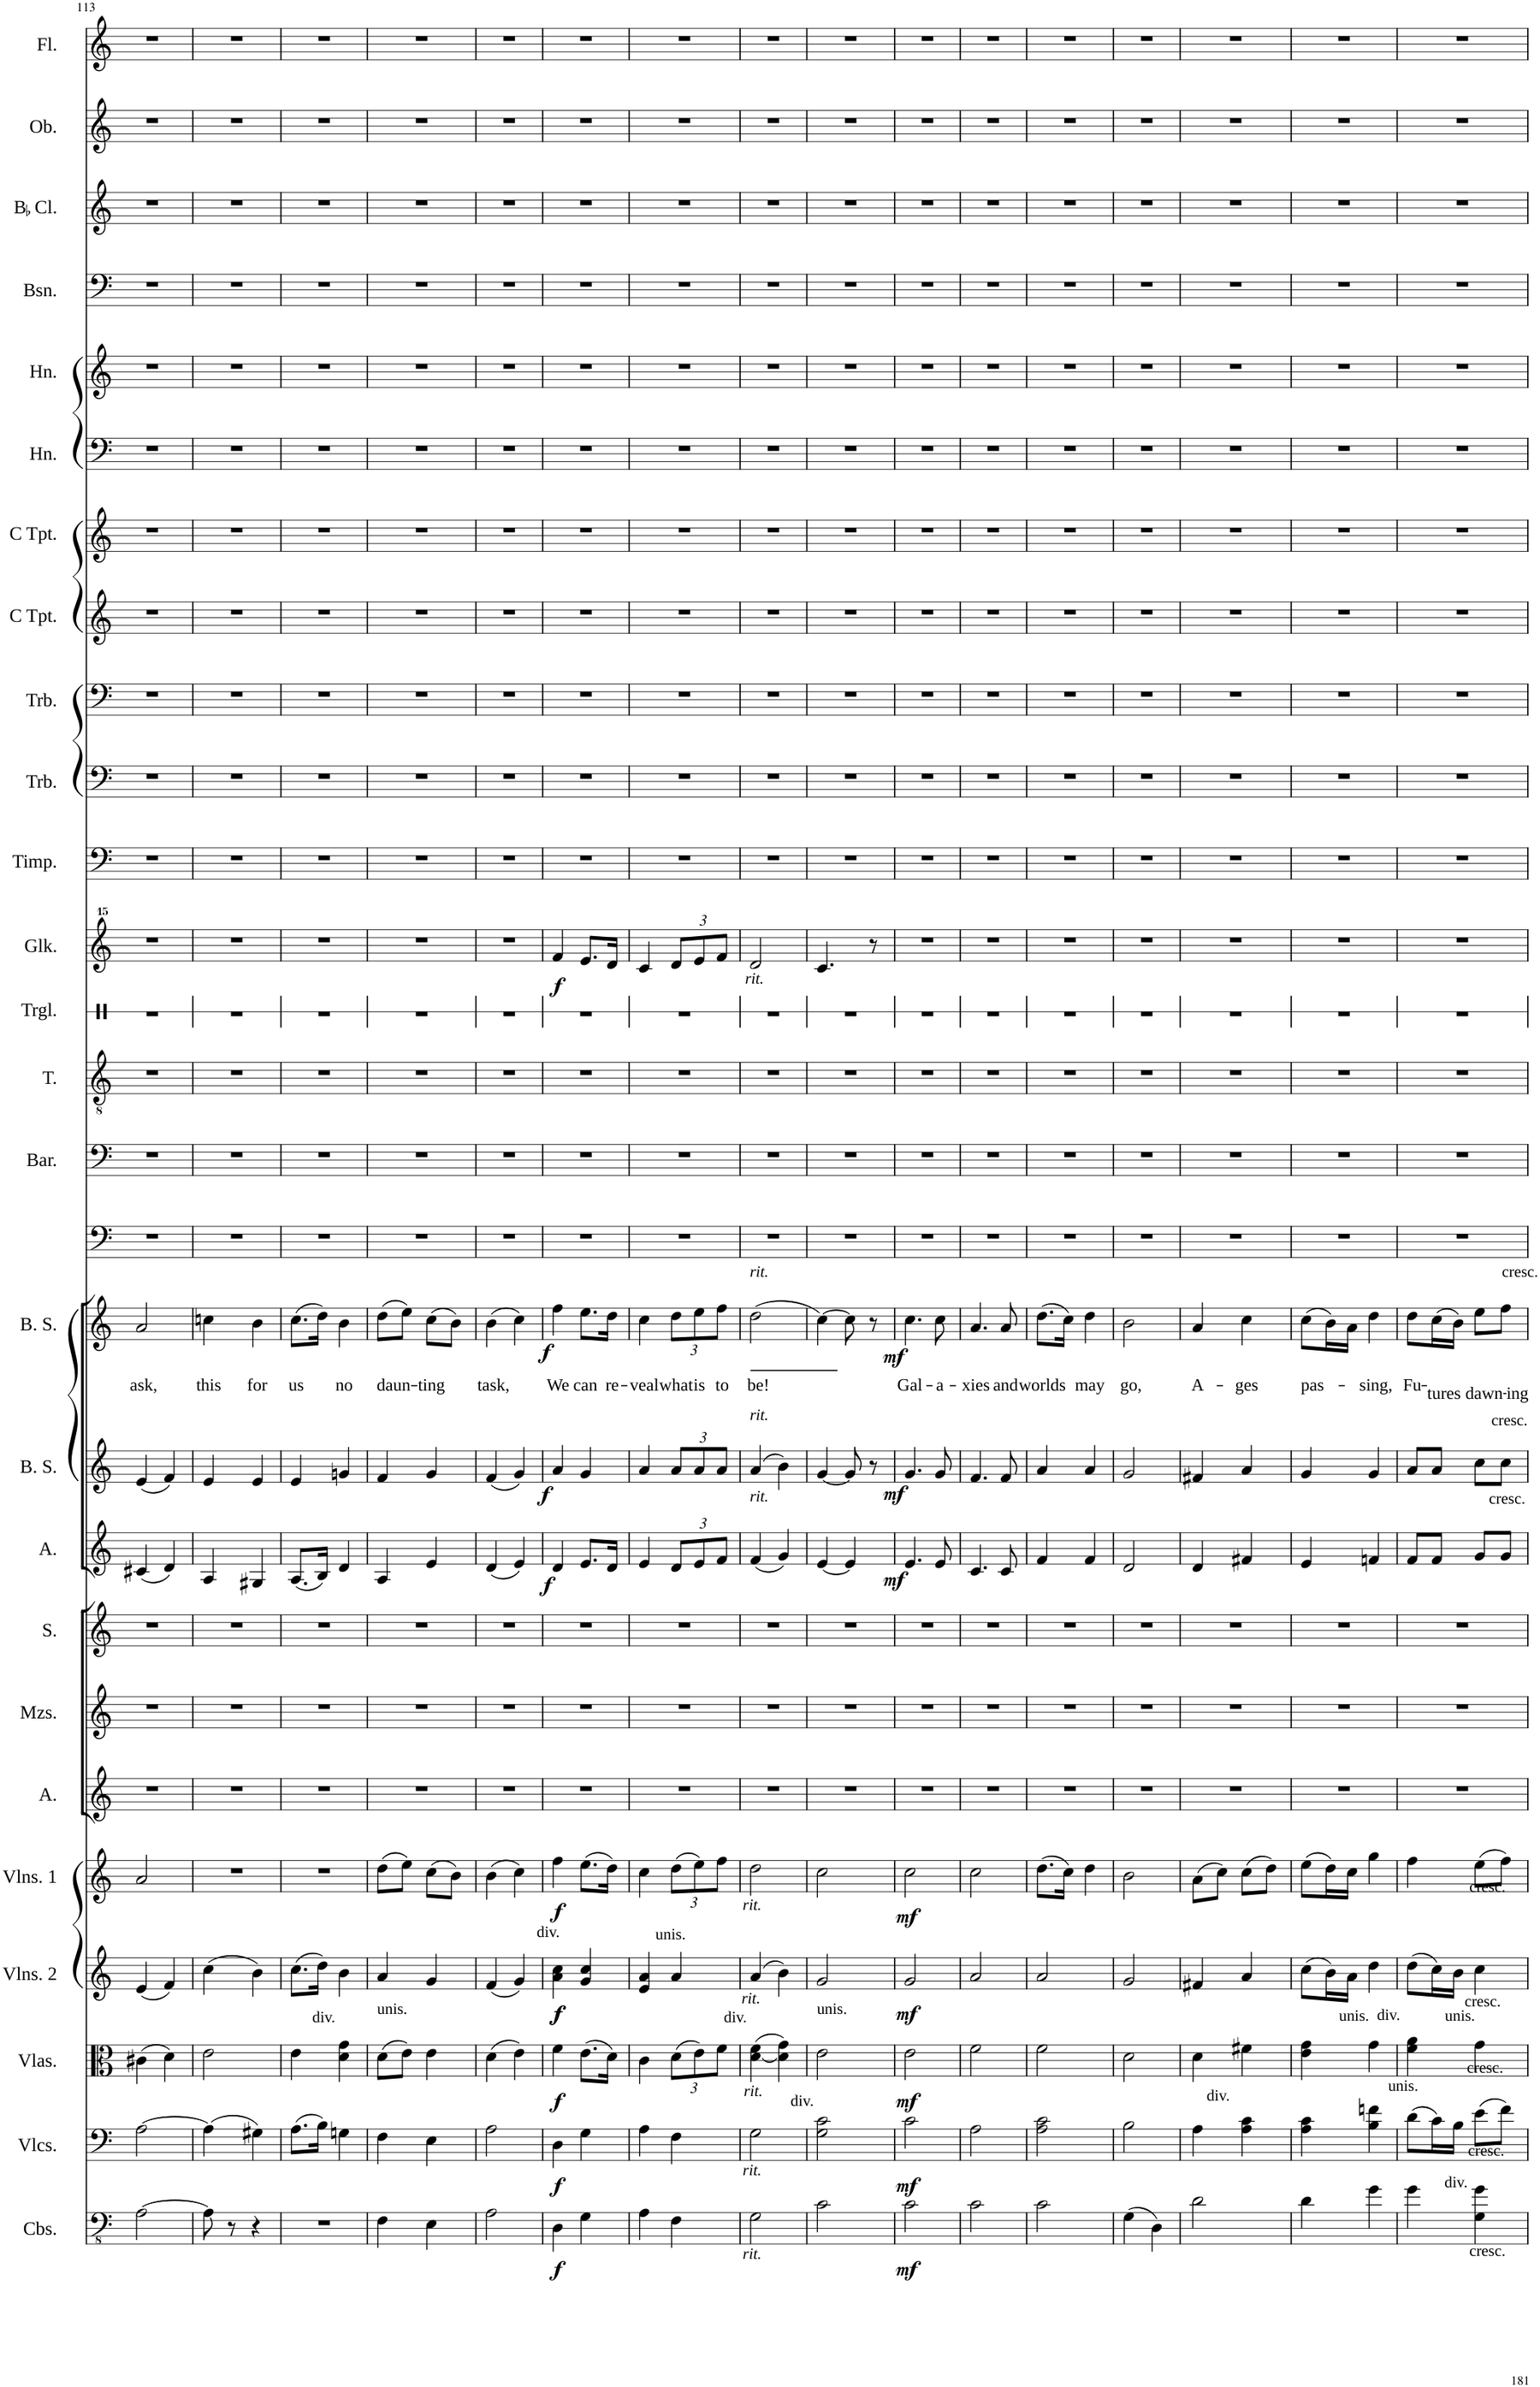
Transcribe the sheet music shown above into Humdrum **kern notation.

**kern	**dynam	**kern	**dynam	**kern	**dynam	**kern	**dynam	**kern	**dynam	**kern	**kern	**kern	**kern	**dynam	**kern	**dynam	**kern	**text	**dynam	**kern	**kern	**kern	**kern	**kern	**dynam	**kern	**kern	**kern	**kern	**kern	**kern	**kern	**kern	**kern	**kern	**kern
*part27	*part27	*part26	*part26	*part25	*part25	*part24	*part24	*part23	*part23	*part22	*part21	*part20	*part19	*part19	*part18	*part18	*part17	*part17	*part17	*part16	*part15	*part14	*part13	*part12	*part12	*part11	*part10	*part9	*part8	*part7	*part6	*part5	*part4	*part3	*part2	*part1
*staff27	*staff27	*staff26	*staff26	*staff25	*staff25	*staff24	*staff24	*staff23	*staff23	*staff22	*staff21	*staff20	*staff19	*staff19	*staff18	*staff18	*staff17	*staff17	*staff17	*staff16	*staff15	*staff14	*staff13	*staff12	*staff12	*staff11	*staff10	*staff9	*staff8	*staff7	*staff6	*staff5	*staff4	*staff3	*staff2	*staff1
*I"Contrabasses	*	*I"Violoncellos	*	*I"Violas	*	*I"Violins 2	*	*I"Violins 1	*	*I"Alto	*I"Mezzosoprano	*I"Soprano	*I"Alto	*	*I"Boy Soprano	*	*I"Boy Soprano	*	*	*I"Bass	*I"Baritone	*I"Tenor	*I"Triangle	*I"Glockenspiel	*	*I"Timpani	*I"Trombone	*I"Trombone	*I"C Trumpet	*I"C Trumpet	*I"Horn	*I"Horn	*I"Bassoon	*I"BaccidentalFlat Clarinet	*I"Oboe	*I"Flute
*I'Cbs.	*	*I'Vlcs.	*	*I'Vlas.	*	*I'Vlns. 2	*	*I'Vlns. 1	*	*I'A.	*I'Mzs.	*I'S.	*I'A.	*	*I'B. S.	*	*I'B. S.	*	*	*	*I'Bar.	*I'T.	*I'Trgl.	*I'Glk.	*	*I'Timp.	*I'Trb.	*I'Trb.	*I'C Tpt.	*I'C Tpt.	*I'Hn.	*I'Hn.	*I'Bsn.	*I'BaccidentalFlat Cl.	*I'Ob.	*I'Fl.
!!LO:PB:g=z
*clefFv4	*	*clefF4	*	*clefC3	*	*clefG2	*	*clefG2	*	*clefG2	*clefG2	*clefG2	*clefG2	*	*clefG2	*	*clefG2	*	*	*clefF4	*clefF4	*clefGv2	*clefX	*clefG^^2	*	*clefF4	*clefF4	*clefF4	*clefG2	*clefG2	*clefF4	*clefG2	*clefF4	*clefG2	*clefG2	*clefG2
*	*	*	*	*	*	*	*	*	*	*	*	*	*	*	*	*	*	*	*	*	*	*	*	*	*	*	*	*	*	*	*ITrd4c7	*ITrd4c7	*	*ITrd1c2	*	*
*k[]	*	*k[]	*	*k[]	*	*k[]	*	*k[]	*	*k[]	*k[]	*k[]	*k[]	*	*k[]	*	*k[]	*	*	*k[]	*k[]	*k[]	*k[]	*k[]	*	*k[]	*k[]	*k[]	*k[]	*k[]	*k[]	*k[]	*k[]	*k[]	*k[]	*k[]
*M2/4	*	*M2/4	*	*M2/4	*	*M2/4	*	*M2/4	*	*M2/4	*M2/4	*M2/4	*M2/4	*	*M2/4	*	*M2/4	*	*	*M2/4	*M2/4	*M2/4	*M2/4	*M2/4	*	*M2/4	*M2/4	*M2/4	*M2/4	*M2/4	*M2/4	*M2/4	*M2/4	*M2/4	*M2/4	*M2/4
=113	=113	=113	=113	=113	=113	=113	=113	=113	=113	=113	=113	=113	=113	=113	=113	=113	=113	=113	=113	=113	=113	=113	=113	=113	=113	=113	=113	=113	=113	=113	=113	=113	=113	=113	=113	=113
!	!	!	!	!	!	!	!	!	!	!	!	!	!	!	!	!	!	!LO:LY:b	!	!	!	!	!	!	!	!	!	!	!	!	!	!	!	!	!	!
[2AA\	.	[2A\	.	(4c#X\	.	(4e/	.	2a/	.	2r	2r	2r	(4c#X/	.	(4e/	.	2a/	ask,	.	2r	2r	2r	2r	2r	.	2r	2r	2r	2r	2r	2r	2r	2r	2r	2r	2r
.	.	.	.	4d\)	.	4f/)	.	.	.	.	.	.	4d/)	.	4f/)	.	.	.	.	.	.	.	.	.	.	.	.	.	.	.	.	.	.	.	.	.
=114	=114	=114	=114	=114	=114	=114	=114	=114	=114	=114	=114	=114	=114	=114	=114	=114	=114	=114	=114	=114	=114	=114	=114	=114	=114	=114	=114	=114	=114	=114	=114	=114	=114	=114	=114	=114
!	!	!	!	!	!	!	!	!	!	!	!	!	!	!	!	!	!	!LO:LY:b	!	!	!	!	!	!	!	!	!	!	!	!	!	!	!	!	!	!
8AA\]	.	(4A\]	.	2e\	.	(4cc\	.	2r	.	2r	2r	2r	4A/	.	4e/	.	4ccn\	this	.	2r	2r	2r	2r	2r	.	2r	2r	2r	2r	2r	2r	2r	2r	2r	2r	2r
8r	.	.	.	.	.	.	.	.	.	.	.	.	.	.	.	.	.	.	.	.	.	.	.	.	.	.	.	.	.	.	.	.	.	.	.	.
!	!	!	!	!	!	!	!	!	!	!	!	!	!	!	!	!	!	!LO:LY:b	!	!	!	!	!	!	!	!	!	!	!	!	!	!	!	!	!	!
4r	.	4G#X\)	.	.	.	4b\)	.	.	.	.	.	.	4G#X/	.	4e/	.	4b\	for	.	.	.	.	.	.	.	.	.	.	.	.	.	.	.	.	.	.
=115	=115	=115	=115	=115	=115	=115	=115	=115	=115	=115	=115	=115	=115	=115	=115	=115	=115	=115	=115	=115	=115	=115	=115	=115	=115	=115	=115	=115	=115	=115	=115	=115	=115	=115	=115	=115
*	*	*	*	*	*	*	*	*	*	*	*	*	*^	*	*	*	*	*	*	*	*	*	*	*	*	*	*	*	*	*	*	*	*	*	*	*
!	!	!	!	!	!	!	!	!	!	!	!	!	!	!	!	!	!	!	!LO:LY:b	!	!	!	!	!	!	!	!	!	!	!	!	!	!	!	!	!	!
2r	.	(8.A\L	.	4e\	.	(8.cc\L	.	2r	.	2r	2r	2r	4ryy	(8.A/L	.	4e/	.	(8.cc\L	us	.	2r	2r	2r	2r	2r	.	2r	2r	2r	2r	2r	2r	2r	2r	2r	2r	2r
.	.	16B\Jk)	.	.	.	16dd\Jk)	.	.	.	.	.	.	.	16B/Jk)	.	.	.	16dd\Jk)	.	.	.	.	.	.	.	.	.	.	.	.	.	.	.	.	.	.	.
!	!	!	!	!LO:TX:a:t=div.	!	!	!	!	!	!	!	!	!	!	!	!	!	!	!	!	!	!	!	!	!	!	!	!	!	!	!	!	!	!	!	!	!
!	!	!	!	!	!	!	!	!	!	!	!	!	!	!	!	!	!	!	!LO:LY:b	!	!	!	!	!	!	!	!	!	!	!	!	!	!	!	!	!	!
.	.	4Gn\	.	4d\ 4g\	.	4b\	.	.	.	.	.	.	4ryy	4d/	.	4gn/	.	4b\	no	.	.	.	.	.	.	.	.	.	.	.	.	.	.	.	.	.	.
=116	=116	=116	=116	=116	=116	=116	=116	=116	=116	=116	=116	=116	=116	=116	=116	=116	=116	=116	=116	=116	=116	=116	=116	=116	=116	=116	=116	=116	=116	=116	=116	=116	=116	=116	=116	=116	=116
!	!	!	!	!LO:TX:a:t=unis.	!	!	!	!	!	!	!	!	!	!	!	!	!	!	!	!	!	!	!	!	!	!	!	!	!	!	!	!	!	!	!	!	!
!	!	!	!	!	!	!	!	!	!	!	!	!	!	!	!	!	!	!	!LO:LY:b	!	!	!	!	!	!	!	!	!	!	!	!	!	!	!	!	!	!
*	*	*	*	*	*	*	*	*	*	*	*	*	*v	*v	*	*	*	*	*	*	*	*	*	*	*	*	*	*	*	*	*	*	*	*	*	*	*
4FF\	.	4F\	.	(8d\L	.	4a/	.	(8dd\L	.	2r	2r	2r	4A/	.	4f/	.	(8dd\L	daun-	.	2r	2r	2r	2r	2r	.	2r	2r	2r	2r	2r	2r	2r	2r	2r	2r	2r
.	.	.	.	8e\J)	.	.	.	8ee\J)	.	.	.	.	.	.	.	.	8ee\J)	.	.	.	.	.	.	.	.	.	.	.	.	.	.	.	.	.	.	.
!	!	!	!	!	!	!	!	!	!	!	!	!	!	!	!	!	!	!LO:LY:b	!	!	!	!	!	!	!	!	!	!	!	!	!	!	!	!	!	!
4EE\	.	4E\	.	4e\	.	4g/	.	(8cc\L	.	.	.	.	4e/	.	4g/	.	(8cc\L	ting	.	.	.	.	.	.	.	.	.	.	.	.	.	.	.	.	.	.
.	.	.	.	.	.	.	.	8b\J)	.	.	.	.	.	.	.	.	8b\J)	.	.	.	.	.	.	.	.	.	.	.	.	.	.	.	.	.	.	.
=117	=117	=117	=117	=117	=117	=117	=117	=117	=117	=117	=117	=117	=117	=117	=117	=117	=117	=117	=117	=117	=117	=117	=117	=117	=117	=117	=117	=117	=117	=117	=117	=117	=117	=117	=117	=117
!	!	!	!	!	!	!	!	!	!	!	!	!	!	!	!	!	!	!LO:LY:b	!	!	!	!	!	!	!	!	!	!	!	!	!	!	!	!	!	!
2AA\	.	2A\	.	(4d\	.	(4f/	.	(4b\	.	2r	2r	2r	(4d/	.	(4f/	.	(4b\	task,	.	2r	2r	2r	2r	2r	.	2r	2r	2r	2r	2r	2r	2r	2r	2r	2r	2r
.	.	.	.	4e\)	.	4g/)	.	4cc\)	.	.	.	.	4e/)	.	4g/)	.	4cc\)	.	.	.	.	.	.	.	.	.	.	.	.	.	.	.	.	.	.	.
=118	=118	=118	=118	=118	=118	=118	=118	=118	=118	=118	=118	=118	=118	=118	=118	=118	=118	=118	=118	=118	=118	=118	=118	=118	=118	=118	=118	=118	=118	=118	=118	=118	=118	=118	=118	=118
!	!	!	!	!	!	!LO:TX:a:t=div.	!	!	!	!	!	!	!	!	!	!	!	!	!	!	!	!	!	!	!	!	!	!	!	!	!	!	!	!	!	!
!	!LO:DY:b	!	!LO:DY:b	!	!LO:DY:b	!	!LO:DY:b	!	!	!	!	!	!	!	!	!	!	!LO:LY:b	!	!	!	!	!	!	!	!	!	!	!	!	!	!	!	!	!	!
!	!	!	!	!	!	!	!LO:DY:n=1:b	!	!LO:DY:b	!	!	!	!	!LO:DY:b	!	!LO:DY:b	!	!	!LO:DY:b	!	!	!	!	!	!LO:DY:b	!	!	!	!	!	!	!	!	!	!	!
4DD\	f	4D\	f	4f\	f	4a\ 4cc\	f f	4ff\	f	2r	2r	2r	4d/	f	4a/	f	4ff\	-We	f	2r	2r	2r	2r	4fff/	f	2r	2r	2r	2r	2r	2r	2r	2r	2r	2r	2r
!	!	!	!	!	!	!	!	!	!	!	!	!	!	!	!	!	!	!LO:LY:b	!	!	!	!	!	!	!	!	!	!	!	!	!	!	!	!	!	!
4GG\	.	4G\	.	(8.e\L	.	4g/ 4cc/	.	(8.ee\L	.	.	.	.	8.e/L	.	4g/	.	8.ee\L	can	.	.	.	.	.	8.eee/L	.	.	.	.	.	.	.	.	.	.	.	.
!	!	!	!	!	!	!	!	!	!	!	!	!	!	!	!	!	!	!LO:LY:b	!	!	!	!	!	!	!	!	!	!	!	!	!	!	!	!	!	!
.	.	.	.	16d\Jk)	.	.	.	16dd\Jk)	.	.	.	.	16d/Jk	.	.	.	16dd\Jk	re-	.	.	.	.	.	16ddd/Jk	.	.	.	.	.	.	.	.	.	.	.	.
=119	=119	=119	=119	=119	=119	=119	=119	=119	=119	=119	=119	=119	=119	=119	=119	=119	=119	=119	=119	=119	=119	=119	=119	=119	=119	=119	=119	=119	=119	=119	=119	=119	=119	=119	=119	=119
!	!	!	!	!	!	!	!	!	!	!	!	!	!	!	!	!	!	!LO:LY:b	!	!	!	!	!	!	!	!	!	!	!	!	!	!	!	!	!	!
4AA\	.	4A\	.	4c\	.	4e/ 4a/	.	4cc\	.	2r	2r	2r	4e/	.	4a/	.	4cc\	-veal	.	2r	2r	2r	2r	4ccc/	.	2r	2r	2r	2r	2r	2r	2r	2r	2r	2r	2r
*	*	*	*	*Xbrackettup	*	*	*	*Xbrackettup	*	*	*	*	*Xbrackettup	*	*Xbrackettup	*	*Xbrackettup	*	*	*	*	*	*	*	*	*	*	*	*	*	*	*	*	*	*	*
!	!	!	!	!	!	!	!	!	!	!	!	!	!	!	!	!	!	!LO:LY:b	!	!	!	!	!	!	!	!	!	!	!	!	!	!	!	!	!	!
*	*	*	*	*	*	*	*	*	*	*	*	*	*	*	*	*	*	*	*	*	*	*	*	*Xbrackettup	*	*	*	*	*	*	*	*	*	*	*	*
!	!	!	!	!	!	!LO:TX:a:t=unis.	!	!	!	!	!	!	!	!	!	!	!	!	!	!	!	!	!	!	!	!	!	!	!	!	!	!	!	!	!	!
4FF\	.	4F\	.	(12d\L	.	4a/	.	(12dd\L	.	.	.	.	12d/L	.	12a/L	.	12dd\L	what	.	.	.	.	.	12ddd/L	.	.	.	.	.	.	.	.	.	.	.	.
!	!	!	!	!	!	!	!	!	!	!	!	!	!	!	!	!	!	!LO:LY:b	!	!	!	!	!	!	!	!	!	!	!	!	!	!	!	!	!	!
.	.	.	.	12e\)	.	.	.	12ee\)	.	.	.	.	12e/	.	12a/	.	12ee\	is	.	.	.	.	.	12eee/	.	.	.	.	.	.	.	.	.	.	.	.
!	!	!	!	!	!	!	!	!	!	!	!	!	!	!	!	!	!	!LO:LY:b	!	!	!	!	!	!	!	!	!	!	!	!	!	!	!	!	!	!
.	.	.	.	12f\J	.	.	.	12ff\J	.	.	.	.	12f/J	.	12a/J	.	12ff\J	to	.	.	.	.	.	12fff/J	.	.	.	.	.	.	.	.	.	.	.	.
=120	=120	=120	=120	=120	=120	=120	=120	=120	=120	=120	=120	=120	=120	=120	=120	=120	=120	=120	=120	=120	=120	=120	=120	=120	=120	=120	=120	=120	=120	=120	=120	=120	=120	=120	=120	=120
!	!	!	!	!	!	!	!	!	!	!	!	!	!	!	!	!	!	!	!	!	!	!	!	!LO:TX:b:i:t=rit.	!	!	!	!	!	!	!	!	!	!	!	!
!	!	!	!	!	!	!	!	!	!	!	!	!	!	!	!	!	!LO:TX:a:i:t=rit.	!	!	!	!	!	!	!	!	!	!	!	!	!	!	!	!	!	!	!
!	!	!	!	!	!	!	!	!	!	!	!	!	!	!	!LO:TX:a:i:t=rit.	!	!	!	!	!	!	!	!	!	!	!	!	!	!	!	!	!	!	!	!	!
!	!	!	!	!	!	!	!	!	!	!	!	!	!LO:TX:a:i:t=rit.	!	!	!	!	!	!	!	!	!	!	!	!	!	!	!	!	!	!	!	!	!	!	!
!	!	!	!	!	!	!	!	!LO:TX:b:i:t=rit.	!	!	!	!	!	!	!	!	!	!	!	!	!	!	!	!	!	!	!	!	!	!	!	!	!	!	!	!
!	!	!	!	!	!	!LO:TX:b:i:t=rit.	!	!	!	!	!	!	!	!	!	!	!	!	!	!	!	!	!	!	!	!	!	!	!	!	!	!	!	!	!	!
!	!	!	!	!LO:TX:a:t=div.	!	!	!	!	!	!	!	!	!	!	!	!	!	!	!	!	!	!	!	!	!	!	!	!	!	!	!	!	!	!	!	!
!	!	!	!	!LO:TX:b:i:t=rit.	!	!	!	!	!	!	!	!	!	!	!	!	!	!	!	!	!	!	!	!	!	!	!	!	!	!	!	!	!	!	!	!
!	!	!LO:TX:b:i:t=rit.	!	!	!	!	!	!	!	!	!	!	!	!	!	!	!	!	!	!	!	!	!	!	!	!	!	!	!	!	!	!	!	!	!	!
!LO:TX:b:i:t=rit.	!	!	!	!	!	!	!	!	!	!	!	!	!	!	!	!	!	!	!	!	!	!	!	!	!	!	!	!	!	!	!	!	!	!	!	!
!	!	!	!	!	!	!	!	!	!	!	!	!	!	!	!	!	!	!LO:LY:b	!	!	!	!	!	!	!	!	!	!	!	!	!	!	!	!	!	!
2GG\	.	2G\	.	([4d\ 4f\	.	(4a/	.	2dd\	.	2r	2r	2r	(4f/	.	(4a/	.	(2dd\	be!	.	2r	2r	2r	2r	2ddd/	.	2r	2r	2r	2r	2r	2r	2r	2r	2r	2r	2r
.	.	.	.	4d\] 4g\)	.	4b\)	.	.	.	.	.	.	4g/)	.	4b\)	.	.	.	.	.	.	.	.	.	.	.	.	.	.	.	.	.	.	.	.	.
=121	=121	=121	=121	=121	=121	=121	=121	=121	=121	=121	=121	=121	=121	=121	=121	=121	=121	=121	=121	=121	=121	=121	=121	=121	=121	=121	=121	=121	=121	=121	=121	=121	=121	=121	=121	=121
!	!	!	!	!LO:TX:a:t=unis.	!	!	!	!	!	!	!	!	!	!	!	!	!	!	!	!	!	!	!	!	!	!	!	!	!	!	!	!	!	!	!	!
!	!	!LO:TX:a:t=div.	!	!	!	!	!	!	!	!	!	!	!	!	!	!	!	!	!	!	!	!	!	!	!	!	!	!	!	!	!	!	!	!	!	!
2C\	.	2G\ 2c\	.	2e\	.	2g/	.	2cc\	.	2r	2r	2r	[4e/	.	[4g/	.	[4cc\)	.	.	2r	2r	2r	2r	4.ccc/	.	2r	2r	2r	2r	2r	2r	2r	2r	2r	2r	2r
.	.	.	.	.	.	.	.	.	.	.	.	.	4e/]	.	8g/]	.	8cc\]	.	.	.	.	.	.	.	.	.	.	.	.	.	.	.	.	.	.	.
.	.	.	.	.	.	.	.	.	.	.	.	.	.	.	8r	.	8r	.	.	.	.	.	.	8r	.	.	.	.	.	.	.	.	.	.	.	.
=122	=122	=122	=122	=122	=122	=122	=122	=122	=122	=122	=122	=122	=122	=122	=122	=122	=122	=122	=122	=122	=122	=122	=122	=122	=122	=122	=122	=122	=122	=122	=122	=122	=122	=122	=122	=122
!	!LO:DY:b	!	!LO:DY:b	!	!LO:DY:b	!	!LO:DY:b	!	!LO:DY:b	!	!	!	!	!LO:DY:b	!	!LO:DY:b	!	!LO:LY:b	!LO:DY:b	!	!	!	!	!	!	!	!	!	!	!	!	!	!	!	!	!
2C\	mf	2c\	mf	2e\	mf	2g/	mf	2cc\	mf	2r	2r	2r	4.e/	mf	4.g/	mf	4.cc\	Gal-	mf	2r	2r	2r	2r	2r	.	2r	2r	2r	2r	2r	2r	2r	2r	2r	2r	2r
!	!	!	!	!	!	!	!	!	!	!	!	!	!	!	!	!	!	!LO:LY:b	!	!	!	!	!	!	!	!	!	!	!	!	!	!	!	!	!	!
.	.	.	.	.	.	.	.	.	.	.	.	.	8e/	.	8g/	.	8cc\	-a-	.	.	.	.	.	.	.	.	.	.	.	.	.	.	.	.	.	.
=123	=123	=123	=123	=123	=123	=123	=123	=123	=123	=123	=123	=123	=123	=123	=123	=123	=123	=123	=123	=123	=123	=123	=123	=123	=123	=123	=123	=123	=123	=123	=123	=123	=123	=123	=123	=123
!	!	!	!	!	!	!	!	!	!	!	!	!	!	!	!	!	!	!LO:LY:b	!	!	!	!	!	!	!	!	!	!	!	!	!	!	!	!	!	!
2C\	.	2A\	.	2f\	.	2a/	.	2cc\	.	2r	2r	2r	4.c/	.	4.f/	.	4.a/	-xies	.	2r	2r	2r	2r	2r	.	2r	2r	2r	2r	2r	2r	2r	2r	2r	2r	2r
!	!	!	!	!	!	!	!	!	!	!	!	!	!	!	!	!	!	!LO:LY:b	!	!	!	!	!	!	!	!	!	!	!	!	!	!	!	!	!	!
.	.	.	.	.	.	.	.	.	.	.	.	.	8c/	.	8f/	.	8a/	and	.	.	.	.	.	.	.	.	.	.	.	.	.	.	.	.	.	.
=124	=124	=124	=124	=124	=124	=124	=124	=124	=124	=124	=124	=124	=124	=124	=124	=124	=124	=124	=124	=124	=124	=124	=124	=124	=124	=124	=124	=124	=124	=124	=124	=124	=124	=124	=124	=124
!	!	!	!	!	!	!	!	!	!	!	!	!	!	!	!	!	!	!LO:LY:b	!	!	!	!	!	!	!	!	!	!	!	!	!	!	!	!	!	!
2C\	.	2A\ 2c\	.	2f\	.	2a/	.	(8.dd\L	.	2r	2r	2r	4f/	.	4a/	.	(8.dd\L	worlds	.	2r	2r	2r	2r	2r	.	2r	2r	2r	2r	2r	2r	2r	2r	2r	2r	2r
.	.	.	.	.	.	.	.	16cc\Jk)	.	.	.	.	.	.	.	.	16cc\Jk)	.	.	.	.	.	.	.	.	.	.	.	.	.	.	.	.	.	.	.
!	!	!	!	!	!	!	!	!	!	!	!	!	!	!	!	!	!	!LO:LY:b	!	!	!	!	!	!	!	!	!	!	!	!	!	!	!	!	!	!
.	.	.	.	.	.	.	.	4dd\	.	.	.	.	4f/	.	4a/	.	4dd\	may	.	.	.	.	.	.	.	.	.	.	.	.	.	.	.	.	.	.
=125	=125	=125	=125	=125	=125	=125	=125	=125	=125	=125	=125	=125	=125	=125	=125	=125	=125	=125	=125	=125	=125	=125	=125	=125	=125	=125	=125	=125	=125	=125	=125	=125	=125	=125	=125	=125
!	!	!LO:TX:a:t=div.	!	!	!	!	!	!	!	!	!	!	!	!	!	!	!	!	!	!	!	!	!	!	!	!	!	!	!	!	!	!	!	!	!	!
!	!	!	!	!	!	!	!	!	!	!	!	!	!	!	!	!	!	!LO:LY:b	!	!	!	!	!	!	!	!	!	!	!	!	!	!	!	!	!	!
(4GG\	.	2B\	.	2d\	.	2g/	.	2b\	.	2r	2r	2r	2d/	.	2g/	.	2b\	go,	.	2r	2r	2r	2r	2r	.	2r	2r	2r	2r	2r	2r	2r	2r	2r	2r	2r
4DD\)	.	.	.	.	.	.	.	.	.	.	.	.	.	.	.	.	.	.	.	.	.	.	.	.	.	.	.	.	.	.	.	.	.	.	.	.
=126	=126	=126	=126	=126	=126	=126	=126	=126	=126	=126	=126	=126	=126	=126	=126	=126	=126	=126	=126	=126	=126	=126	=126	=126	=126	=126	=126	=126	=126	=126	=126	=126	=126	=126	=126	=126
!	!	!	!	!	!	!	!	!	!	!	!	!	!	!	!	!	!	!LO:LY:b	!	!	!	!	!	!	!	!	!	!	!	!	!	!	!	!	!	!
2D\	.	4A\	.	4d\	.	4f#X/	.	(8a\L	.	2r	2r	2r	4d/	.	4f#X/	.	4a/	A-	.	2r	2r	2r	2r	2r	.	2r	2r	2r	2r	2r	2r	2r	2r	2r	2r	2r
.	.	.	.	.	.	.	.	8cc\J)	.	.	.	.	.	.	.	.	.	.	.	.	.	.	.	.	.	.	.	.	.	.	.	.	.	.	.	.
!	!	!	!	!	!	!	!	!	!	!	!	!	!	!	!	!	!	!LO:LY:b	!	!	!	!	!	!	!	!	!	!	!	!	!	!	!	!	!	!
.	.	4A\ 4c\	.	4f#X\	.	4a/	.	(8cc\L	.	.	.	.	4f#X/	.	4a/	.	4cc\	-ges	.	.	.	.	.	.	.	.	.	.	.	.	.	.	.	.	.	.
.	.	.	.	.	.	.	.	8dd\J)	.	.	.	.	.	.	.	.	.	.	.	.	.	.	.	.	.	.	.	.	.	.	.	.	.	.	.	.
=127	=127	=127	=127	=127	=127	=127	=127	=127	=127	=127	=127	=127	=127	=127	=127	=127	=127	=127	=127	=127	=127	=127	=127	=127	=127	=127	=127	=127	=127	=127	=127	=127	=127	=127	=127	=127
*	*	*	*	*	*	*	*	*	*	*	*	*	*	*	*	*	*	*	*	*	*	*	*	*	*	*	*	*	*	*	*	*	*	*	*k[]	*
!	!	!	!	!	!	!	!	!	!	!	!	!	!	!	!	!	!	!LO:LY:b	!	!	!	!	!	!	!	!	!	!	!	!	!	!	!	!	!	!
4D\	.	4A\ 4c\	.	4e\ 4g\	.	(8cc\L	.	(8ee\L	.	2r	2r	2r	4e/	.	4g/	.	(8cc\L	pas-	.	2r	2r	2r	2r	2r	.	2r	2r	2r	2r	2r	2r	2r	2r	2r	2r	2r
.	.	.	.	.	.	16b\L)	.	16dd\L)	.	.	.	.	.	.	.	.	16b\L)	.	.	.	.	.	.	.	.	.	.	.	.	.	.	.	.	.	.	.
.	.	.	.	.	.	16a\JJ	.	16cc\JJ	.	.	.	.	.	.	.	.	16a\JJ	.	.	.	.	.	.	.	.	.	.	.	.	.	.	.	.	.	.	.
!	!	!	!	!LO:TX:a:t=unis.	!	!	!	!	!	!	!	!	!	!	!	!	!	!	!	!	!	!	!	!	!	!	!	!	!	!	!	!	!	!	!	!
!	!	!	!	!	!	!	!	!	!	!	!	!	!	!	!	!	!	!LO:LY:b	!	!	!	!	!	!	!	!	!	!	!	!	!	!	!	!	!	!
4G\	.	4B\ 4fn\	.	4g\	.	4dd\	.	4gg\	.	.	.	.	4fn/	.	4g/	.	4dd\	sing,	.	.	.	.	.	.	.	.	.	.	.	.	.	.	.	.	.	.
=128	=128	=128	=128	=128	=128	=128	=128	=128	=128	=128	=128	=128	=128	=128	=128	=128	=128	=128	=128	=128	=128	=128	=128	=128	=128	=128	=128	=128	=128	=128	=128	=128	=128	=128	=128	=128
!	!	!	!	!	!	!	!	!	!	!	!	!	!	!	!	!	!LO:TX:a:t=cresc.	!	!	!	!	!	!	!	!	!	!	!	!	!	!	!	!	!	!	!
!	!	!	!	!	!	!	!	!	!	!	!	!	!	!	!LO:TX:a:t=cresc.	!	!	!	!	!	!	!	!	!	!	!	!	!	!	!	!	!	!	!	!	!
!	!	!	!	!	!	!	!	!	!	!	!	!	!LO:TX:a:t=cresc.	!	!	!	!	!	!	!	!	!	!	!	!	!	!	!	!	!	!	!	!	!	!	!
!	!	!	!	!LO:TX:a:t=div.	!	!	!	!	!	!	!	!	!	!	!	!	!	!	!	!	!	!	!	!	!	!	!	!	!	!	!	!	!	!	!	!
!	!	!LO:TX:a:t=unis.	!	!	!	!	!	!	!	!	!	!	!	!	!	!	!	!	!	!	!	!	!	!	!	!	!	!	!	!	!	!	!	!	!	!
!	!	!	!	!	!	!	!	!	!	!	!	!	!	!	!	!	!	!LO:LY:b	!	!	!	!	!	!	!	!	!	!	!	!	!	!	!	!	!	!
4G\	.	(8d\L	.	4f\ 4a\	.	(8dd\L	.	4ff\	.	2r	2r	2r	8f/L	.	8a/L	.	8dd\L	Fu-	.	2r	2r	2r	2r	2r	.	2r	2r	2r	2r	2r	2r	2r	2r	2r	2r	2r
!	!	!	!	!	!	!	!	!	!	!	!	!	!	!	!	!	!	!LO:LY:b	!	!	!	!	!	!	!	!	!	!	!	!	!	!	!	!	!	!
.	.	16c\L)	.	.	.	16cc\L)	.	.	.	.	.	.	8f/J	.	8a/J	.	(16cc\L	-tures	.	.	.	.	.	.	.	.	.	.	.	.	.	.	.	.	.	.
.	.	16B\JJ	.	.	.	16b\JJ	.	.	.	.	.	.	.	.	.	.	16b\JJ)	.	.	.	.	.	.	.	.	.	.	.	.	.	.	.	.	.	.	.
!	!	!	!	!	!	!	!	!LO:TX:a:t=cresc.	!	!	!	!	!	!	!	!	!	!	!	!	!	!	!	!	!	!	!	!	!	!	!	!	!	!	!	!
!	!	!	!	!	!	!LO:TX:b:t=cresc.	!	!	!	!	!	!	!	!	!	!	!	!	!	!	!	!	!	!	!	!	!	!	!	!	!	!	!	!	!	!
!	!	!	!	!LO:TX:a:t=unis.	!	!	!	!	!	!	!	!	!	!	!	!	!	!	!	!	!	!	!	!	!	!	!	!	!	!	!	!	!	!	!	!
!	!	!	!	!LO:TX:a:t=cresc.	!	!	!	!	!	!	!	!	!	!	!	!	!	!	!	!	!	!	!	!	!	!	!	!	!	!	!	!	!	!	!	!
!	!	!LO:TX:a:t=cresc.	!	!	!	!	!	!	!	!	!	!	!	!	!	!	!	!	!	!	!	!	!	!	!	!	!	!	!	!	!	!	!	!	!	!
!LO:TX:a:t=div.	!	!	!	!	!	!	!	!	!	!	!	!	!	!	!	!	!	!	!	!	!	!	!	!	!	!	!	!	!	!	!	!	!	!	!	!
!LO:TX:b:t=cresc.	!	!	!	!	!	!	!	!	!	!	!	!	!	!	!	!	!	!	!	!	!	!	!	!	!	!	!	!	!	!	!	!	!	!	!	!
!	!	!	!	!	!	!	!	!	!	!	!	!	!	!	!	!	!	!LO:LY:b	!	!	!	!	!	!	!	!	!	!	!	!	!	!	!	!	!	!
4GG\ 4G\	.	(8e\L	.	4g\	.	4cc\	.	(8ee\L	.	.	.	.	8g/L	.	8cc\L	.	8ee\L	dawn-	.	.	.	.	.	.	.	.	.	.	.	.	.	.	.	.	.	.
!	!	!	!	!	!	!	!	!	!	!	!	!	!	!	!	!	!	!LO:LY:b	!	!	!	!	!	!	!	!	!	!	!	!	!	!	!	!	!	!
.	.	8f\J)	.	.	.	.	.	8ff\J)	.	.	.	.	8g/J	.	8cc\J	.	8ff\J	-ing	.	.	.	.	.	.	.	.	.	.	.	.	.	.	.	.	.	.
=	=	=	=	=	=	=	=	=	=	=	=	=	=	=	=	=	=	=	=	=	=	=	=	=	=	=	=	=	=	=	=	=	=	=	=	=
*-	*-	*-	*-	*-	*-	*-	*-	*-	*-	*-	*-	*-	*-	*-	*-	*-	*-	*-	*-	*-	*-	*-	*-	*-	*-	*-	*-	*-	*-	*-	*-	*-	*-	*-	*-	*-
